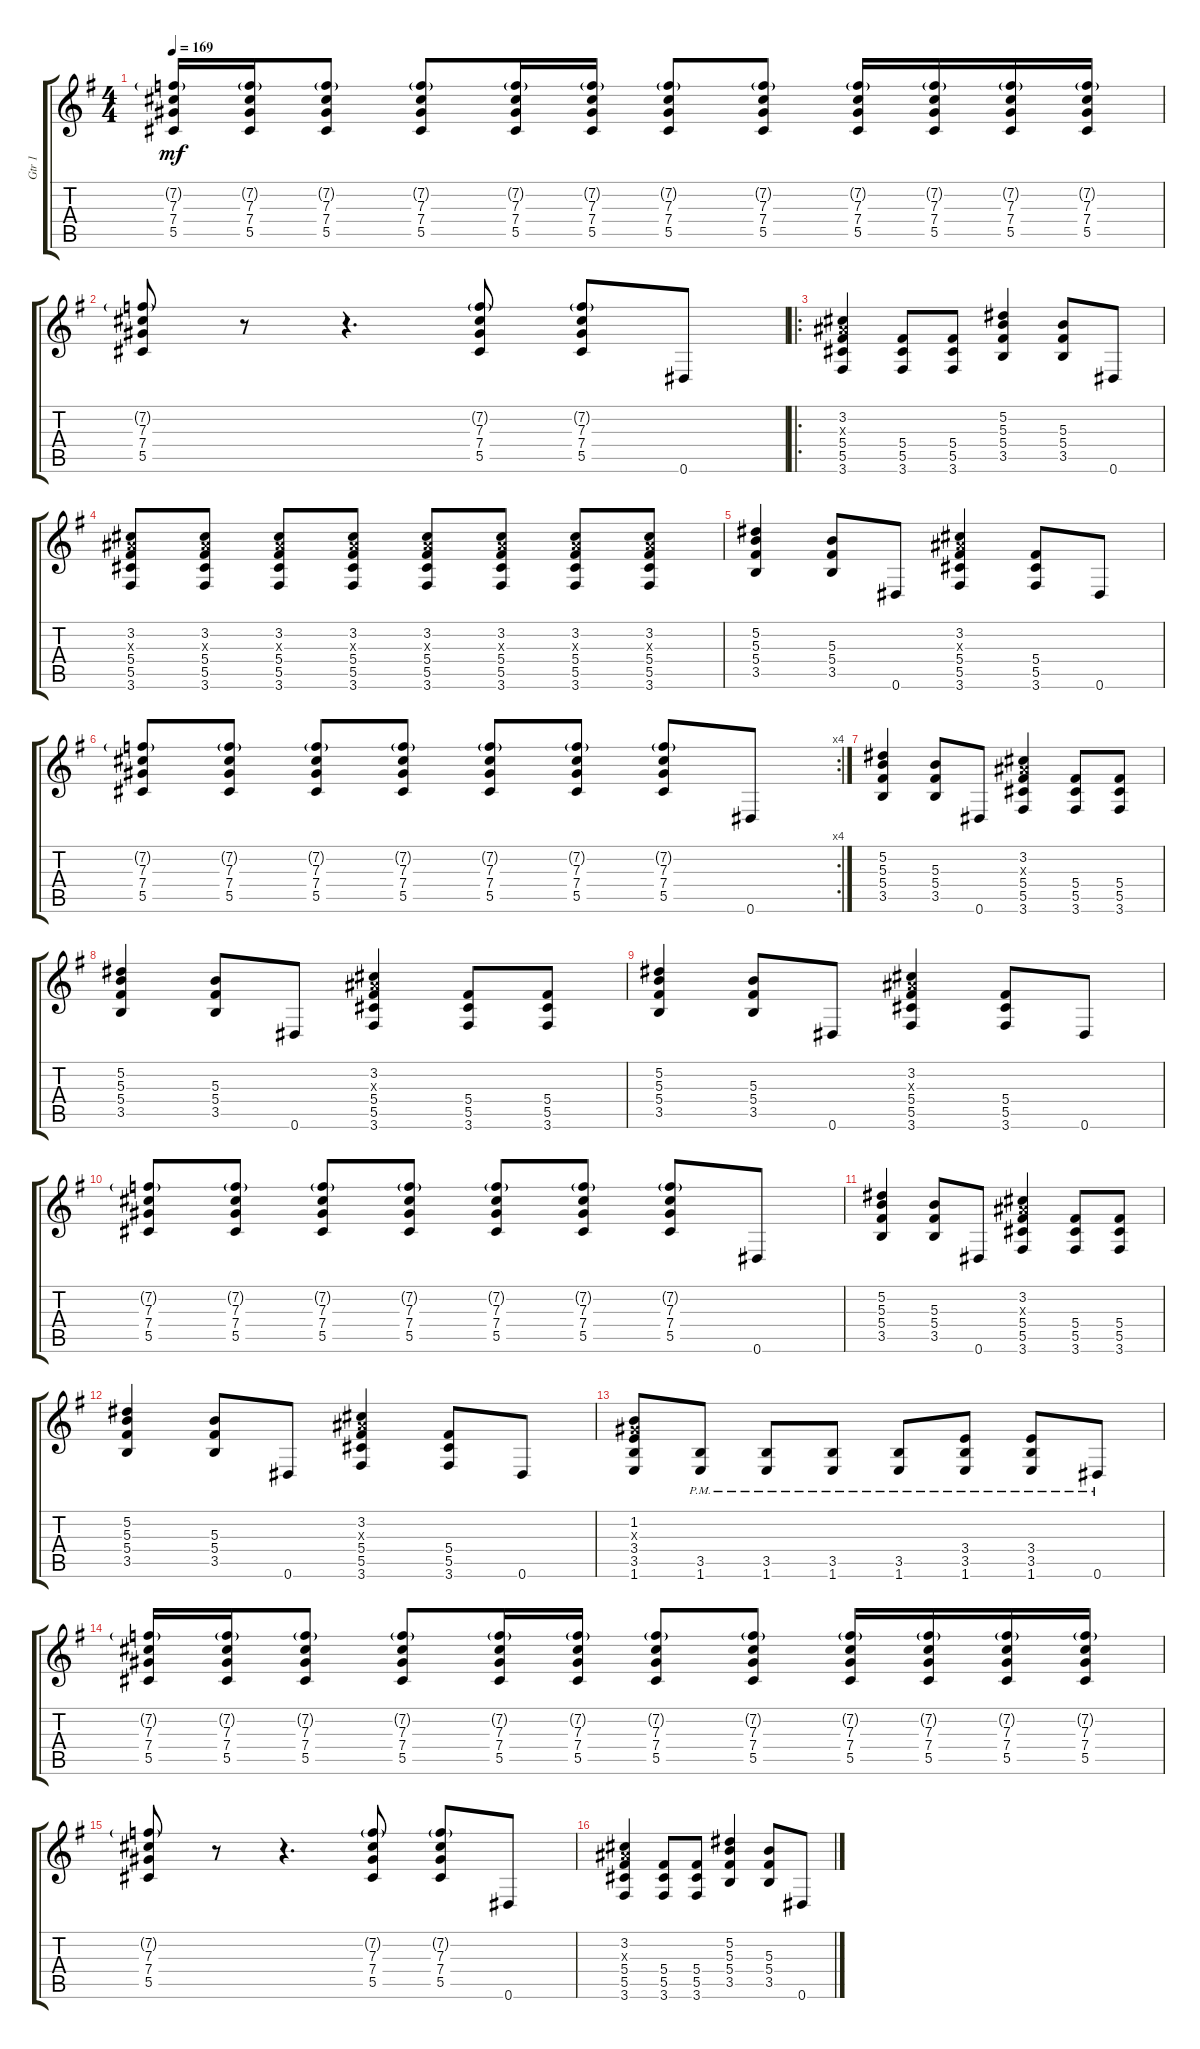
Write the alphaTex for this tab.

\track ("Gtr 1" "Gtr 1") {instrument distortionguitar}
\staff {score tabs}
\tuning (Eb4 Bb3 Gb3 Db3 Ab2 Eb2) {hide}
\ts (4 4)
\tempo 169
\clef g2
\ks g
(7.2{g} 7.3 7.4 5.5).16{dy mf} (7.2{g} 7.3 7.4 5.5).16 (7.2{g} 7.3 7.4 5.5).8 (7.2{g} 7.3 7.4 5.5).8 (7.2{g} 7.3 7.4 5.5).16 (7.2{g} 7.3 7.4 5.5).16 (7.2{g} 7.3 7.4 5.5).8 (7.2{g} 7.3 7.4 5.5).8 (7.2{g} 7.3 7.4 5.5).16 (7.2{g} 7.3 7.4 5.5).16 (7.2{g} 7.3 7.4 5.5).16 (7.2{g} 7.3 7.4 5.5).16 |
(7.2{g} 7.3 7.4 5.5).8 r.8 r.4{d} (7.2{g} 7.3 7.4 5.5).8 (7.2{g} 7.3 7.4 5.5).8 0.6.8 |
\ro
(3.2 4.3{x} 5.4 5.5 3.6).4 (5.4 5.5 3.6).8 (5.4 5.5 3.6).8 (5.2 5.3 5.4 3.5).4 (5.3 5.4 3.5).8 0.6.8 |
(3.2 4.3{x} 5.4 5.5 3.6).8 (3.2 4.3{x} 5.4 5.5 3.6).8 (3.2 4.3{x} 5.4 5.5 3.6).8 (3.2 4.3{x} 5.4 5.5 3.6).8 (3.2 4.3{x} 5.4 5.5 3.6).8 (3.2 4.3{x} 5.4 5.5 3.6).8 (3.2 4.3{x} 5.4 5.5 3.6).8 (3.2 4.3{x} 5.4 5.5 3.6).8 |
(5.2 5.3 5.4 3.5).4 (5.3 5.4 3.5).8 0.6.8 (3.2 4.3{x} 5.4 5.5 3.6).4 (5.4 5.5 3.6).8 0.6.8 |
\rc 4
(7.2{g} 7.3 7.4 5.5).8 (7.2{g} 7.3 7.4 5.5).8 (7.2{g} 7.3 7.4 5.5).8 (7.2{g} 7.3 7.4 5.5).8 (7.2{g} 7.3 7.4 5.5).8 (7.2{g} 7.3 7.4 5.5).8 (7.2{g} 7.3 7.4 5.5).8 0.6.8 |
(5.2 5.3 5.4 3.5).4 (5.3 5.4 3.5).8 0.6.8 (3.2 4.3{x} 5.4 5.5 3.6).4 (5.4 5.5 3.6).8 (5.4 5.5 3.6).8 |
(5.2 5.3 5.4 3.5).4 (5.3 5.4 3.5).8 0.6.8 (3.2 4.3{x} 5.4 5.5 3.6).4 (5.4 5.5 3.6).8 (5.4 5.5 3.6).8 |
(5.2 5.3 5.4 3.5).4 (5.3 5.4 3.5).8 0.6.8 (3.2 4.3{x} 5.4 5.5 3.6).4 (5.4 5.5 3.6).8 0.6.8 |
(7.2{g} 7.3 7.4 5.5).8 (7.2{g} 7.3 7.4 5.5).8 (7.2{g} 7.3 7.4 5.5).8 (7.2{g} 7.3 7.4 5.5).8 (7.2{g} 7.3 7.4 5.5).8 (7.2{g} 7.3 7.4 5.5).8 (7.2{g} 7.3 7.4 5.5).8 0.6.8 |
(5.2 5.3 5.4 3.5).4 (5.3 5.4 3.5).8 0.6.8 (3.2 4.3{x} 5.4 5.5 3.6).4 (5.4 5.5 3.6).8 (5.4 5.5 3.6).8 |
(5.2 5.3 5.4 3.5).4 (5.3 5.4 3.5).8 0.6.8 (3.2 4.3{x} 5.4 5.5 3.6).4 (5.4 5.5 3.6).8 0.6.8 |
(1.2 2.3{x} 3.4 3.5 1.6).8 (3.5{pm} 1.6{pm}).8 (3.5{pm} 1.6{pm}).8 (3.5{pm} 1.6{pm}).8 (3.5{pm} 1.6{pm}).8 (3.4{pm} 3.5{pm} 1.6{pm}).8 (3.4{pm} 3.5{pm} 1.6{pm}).8 0.6{pm}.8 |
(7.2{g} 7.3 7.4 5.5).16 (7.2{g} 7.3 7.4 5.5).16 (7.2{g} 7.3 7.4 5.5).8 (7.2{g} 7.3 7.4 5.5).8 (7.2{g} 7.3 7.4 5.5).16 (7.2{g} 7.3 7.4 5.5).16 (7.2{g} 7.3 7.4 5.5).8 (7.2{g} 7.3 7.4 5.5).8 (7.2{g} 7.3 7.4 5.5).16 (7.2{g} 7.3 7.4 5.5).16 (7.2{g} 7.3 7.4 5.5).16 (7.2{g} 7.3 7.4 5.5).16 |
(7.2{g} 7.3 7.4 5.5).8 r.8 r.4{d} (7.2{g} 7.3 7.4 5.5).8 (7.2{g} 7.3 7.4 5.5).8 0.6.8 |
(3.2 4.3{x} 5.4 5.5 3.6).4 (5.4 5.5 3.6).8 (5.4 5.5 3.6).8 (5.2 5.3 5.4 3.5).4 (5.3 5.4 3.5).8 0.6.8
